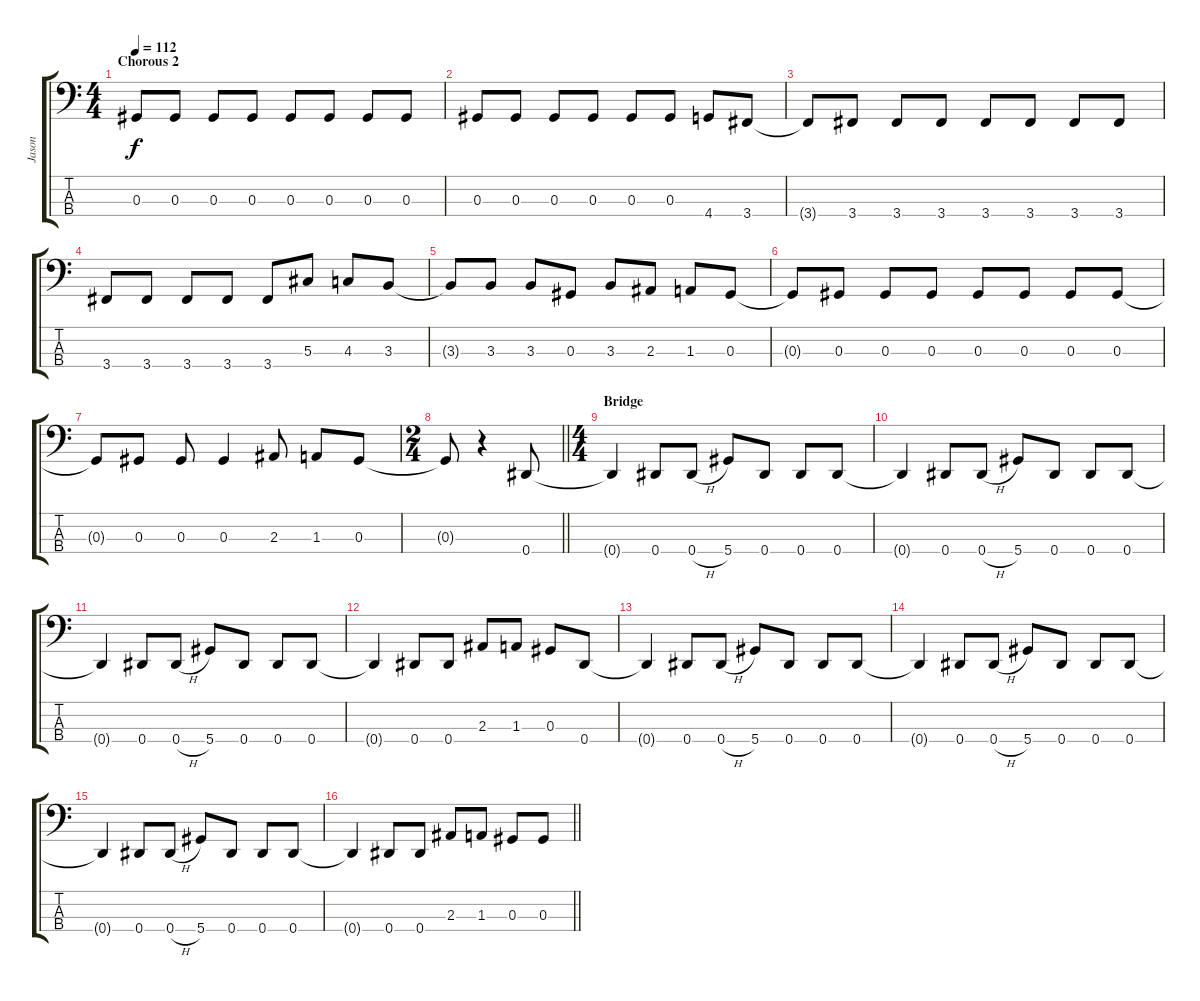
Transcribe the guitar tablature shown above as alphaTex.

\track ("Jason" "Jason") {instrument electricbassfinger}
\staff {score tabs}
\tuning (Gb2 Db2 Ab1 Eb1) {hide}
\ts (4 4)
\section ("" "Chorous 2")
\tempo 112
\clef f4
\ks c
0.3{t}.8{dy f} 0.3.8 0.3.8 0.3.8 0.3.8 0.3.8 0.3.8 0.3.8 |
0.3.8 0.3.8 0.3.8 0.3.8 0.3.8 0.3.8 4.4.8 3.4.8 |
3.4{t}.8 3.4.8 3.4.8 3.4.8 3.4.8 3.4.8 3.4.8 3.4.8 |
3.4.8 3.4.8 3.4.8 3.4.8 3.4.8 5.3.8 4.3.8 3.3.8 |
3.3{t}.8 3.3.8 3.3.8 0.3.8 3.3.8 2.3.8 1.3.8 0.3.8 |
0.3{t}.8 0.3.8 0.3.8 0.3.8 0.3.8 0.3.8 0.3.8 0.3.8 |
0.3{t}.8 0.3.8 0.3.8 0.3.4 2.3.8 1.3.8 0.3.8 |
\ts (2 4)
\barLineRight lightlight
0.3{t}.8 r.4 0.4.8 |
\ts (4 4)
\section ("" "Bridge")
0.4{t}.4 0.4.8 0.4{h}.8 5.4.8 0.4.8 0.4.8 0.4.8 |
0.4{t}.4 0.4.8 0.4{h}.8 5.4.8 0.4.8 0.4.8 0.4.8 |
0.4{t}.4 0.4.8 0.4{h}.8 5.4.8 0.4.8 0.4.8 0.4.8 |
0.4{t}.4 0.4.8 0.4.8 2.3.8 1.3.8 0.3.8 0.4.8 |
0.4{t}.4 0.4.8 0.4{h}.8 5.4.8 0.4.8 0.4.8 0.4.8 |
0.4{t}.4 0.4.8 0.4{h}.8 5.4.8 0.4.8 0.4.8 0.4.8 |
0.4{t}.4 0.4.8 0.4{h}.8 5.4.8 0.4.8 0.4.8 0.4.8 |
\barLineRight lightlight
0.4{t}.4 0.4.8 0.4.8 2.3.8 1.3.8 0.3.8 0.3.8
